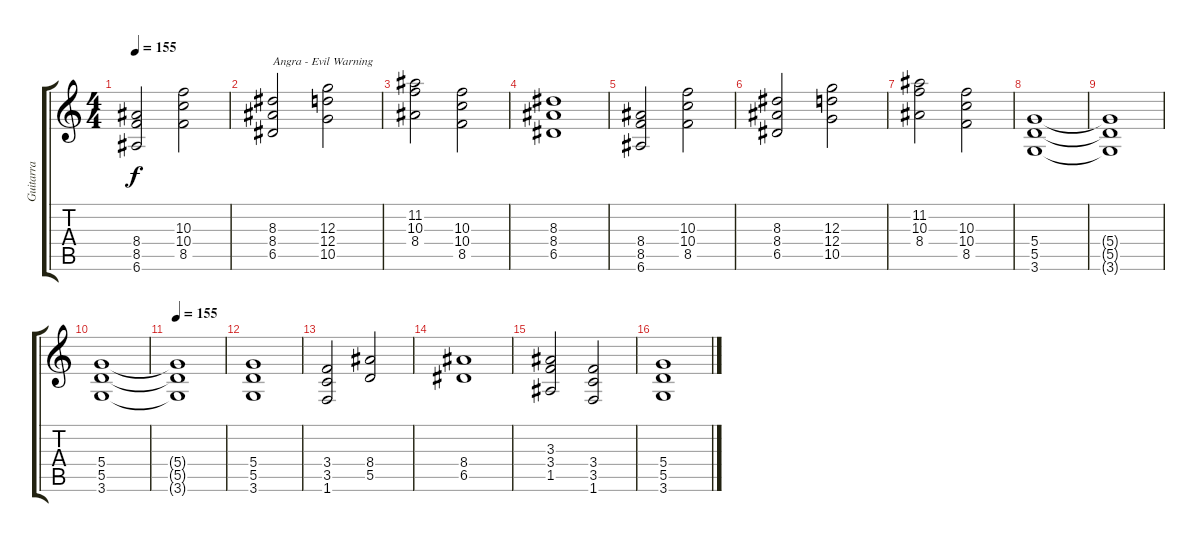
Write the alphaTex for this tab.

\track ("Guitarra" "Guitarra") {instrument overdrivenguitar}
\staff {score tabs}
\tuning (E4 B3 G3 D3 A2 E2) {hide}
\ts (4 4)
\tempo 155
\tempo 145
\tempo 155
\clef g2
\ks c
(8.4 8.5 6.6).2{dy f instrument overdrivenguitar} (10.3 10.4 8.5).2 |
(8.3 8.4 6.5).2{txt "Angra - Evil Warning"} (12.3 12.4 10.5).2 |
(11.2 10.3 8.4).2 (10.3 10.4 8.5).2 |
(8.3 8.4 6.5).1 |
(8.4 8.5 6.6).2 (10.3 10.4 8.5).2 |
(8.3 8.4 6.5).2 (12.3 12.4 10.5).2 |
(11.2 10.3 8.4).2 (10.3 10.4 8.5).2 |
(5.4 5.5 3.6).1 |
(5.4{t} 5.5{t} 3.6{t}).1 |
(5.4 5.5 3.6).1 |
\tempo 155
(5.4{t} 5.5{t} 3.6{t}).1 |
(5.4 5.5 3.6).1 |
(3.4 3.5 1.6).2 (8.4 5.5).2 |
(8.4 6.5).1 |
(3.3 3.4 1.5).2 (3.4 3.5 1.6).2 |
(5.4 5.5 3.6).1
